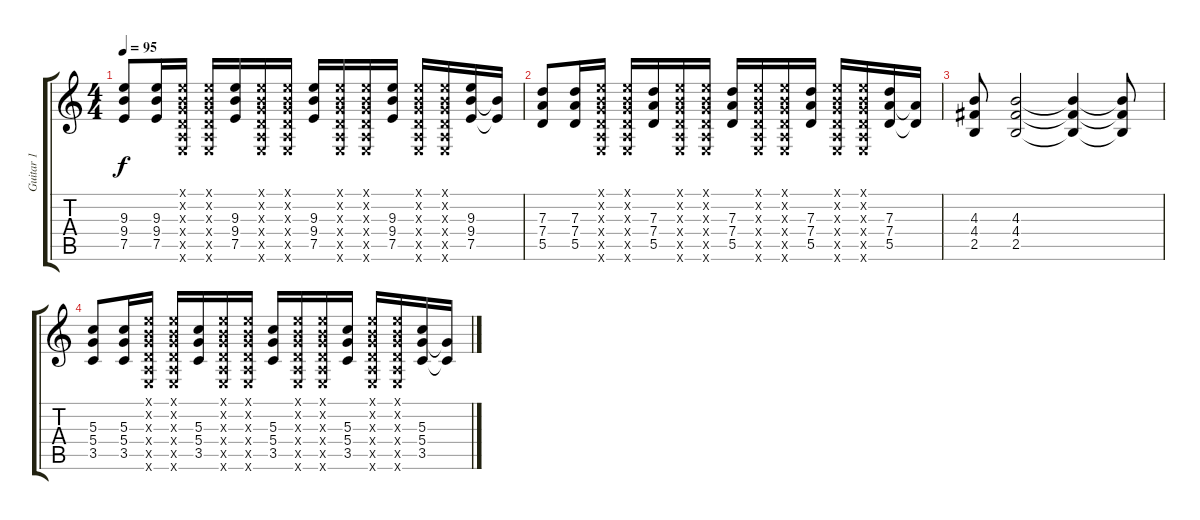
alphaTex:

\track ("Guitar 1" "Guitar 1") {instrument distortionguitar}
\staff {score tabs}
\tuning (E4 B3 G3 D3 A2 E2) {hide}
\ts (4 4)
\tempo 95
\clef g2
\ks c
(9.3 9.4 7.5).8{dy f} (9.3 9.4 7.5).16 (0.1{x} 0.2{x} 0.3{x} 0.4{x} 0.5{x} 0.6{x}).16 (0.1{x} 0.2{x} 0.3{x} 0.4{x} 0.5{x} 0.6{x}).16 (9.3 9.4 7.5).16 (0.1{x} 0.2{x} 0.3{x} 0.4{x} 0.5{x} 0.6{x}).16 (0.1{x} 0.2{x} 0.3{x} 0.4{x} 0.5{x} 0.6{x}).16 (9.3 9.4 7.5).16 (0.1{x} 0.2{x} 0.3{x} 0.4{x} 0.5{x} 0.6{x}).16 (0.1{x} 0.2{x} 0.3{x} 0.4{x} 0.5{x} 0.6{x}).16 (9.3 9.4 7.5).16 (0.1{x} 0.2{x} 0.3{x} 0.4{x} 0.5{x} 0.6{x}).16 (0.1{x} 0.2{x} 0.3{x} 0.4{x} 0.5{x} 0.6{x}).16 (9.3 9.4 7.5).16 (9.4{t} 7.5{t}).16 |
(7.3 7.4 5.5).8 (7.3 7.4 5.5).16 (0.1{x} 0.2{x} 0.3{x} 0.4{x} 0.5{x} 0.6{x}).16 (0.1{x} 0.2{x} 0.3{x} 0.4{x} 0.5{x} 0.6{x}).16 (7.3 7.4 5.5).16 (0.1{x} 0.2{x} 0.3{x} 0.4{x} 0.5{x} 0.6{x}).16 (0.1{x} 0.2{x} 0.3{x} 0.4{x} 0.5{x} 0.6{x}).16 (7.3 7.4 5.5).16 (0.1{x} 0.2{x} 0.3{x} 0.4{x} 0.5{x} 0.6{x}).16 (0.1{x} 0.2{x} 0.3{x} 0.4{x} 0.5{x} 0.6{x}).16 (7.3 7.4 5.5).16 (0.1{x} 0.2{x} 0.3{x} 0.4{x} 0.5{x} 0.6{x}).16 (0.1{x} 0.2{x} 0.3{x} 0.4{x} 0.5{x} 0.6{x}).16 (7.3 7.4 5.5).16 (7.4{t} 5.5{t}).16 |
(4.3 4.4 2.5).8 (4.3 4.4 2.5).2 (4.3{t} 4.4{t} 2.5{t}).4 (4.3{t} 4.4{t} 2.5{t}).8 |
(5.3 5.4 3.5).8 (5.3 5.4 3.5).16 (0.1{x} 0.2{x} 0.3{x} 0.4{x} 0.5{x} 0.6{x}).16 (0.1{x} 0.2{x} 0.3{x} 0.4{x} 0.5{x} 0.6{x}).16 (5.3 5.4 3.5).16 (0.1{x} 0.2{x} 0.3{x} 0.4{x} 0.5{x} 0.6{x}).16 (0.1{x} 0.2{x} 0.3{x} 0.4{x} 0.5{x} 0.6{x}).16 (5.3 5.4 3.5).16 (0.1{x} 0.2{x} 0.3{x} 0.4{x} 0.5{x} 0.6{x}).16 (0.1{x} 0.2{x} 0.3{x} 0.4{x} 0.5{x} 0.6{x}).16 (5.3 5.4 3.5).16 (0.1{x} 0.2{x} 0.3{x} 0.4{x} 0.5{x} 0.6{x}).16 (0.1{x} 0.2{x} 0.3{x} 0.4{x} 0.5{x} 0.6{x}).16 (5.3 5.4 3.5).16 (5.4{t} 3.5{t}).16
